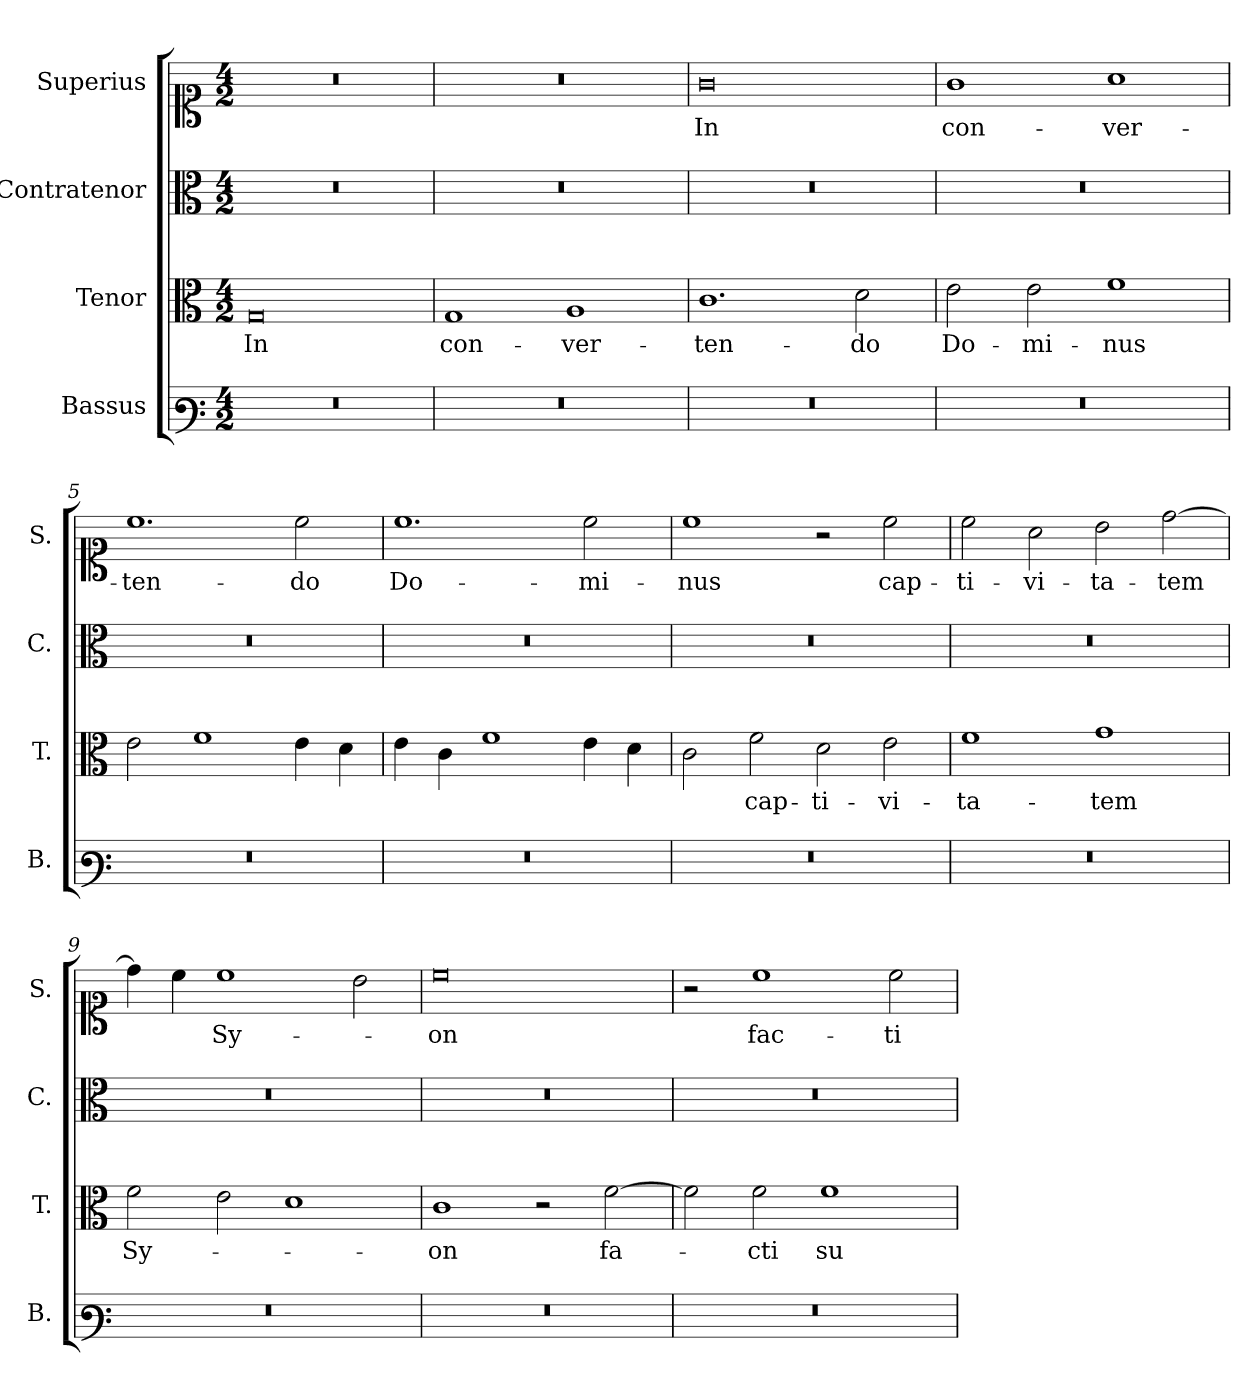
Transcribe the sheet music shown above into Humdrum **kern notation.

**kern	**kern	**text	**kern	**kern	**text
*part4	*part3	*part3	*part2	*part1	*part1
*staff4	*staff3	*staff3	*staff2	*staff1	*staff1
*I"Bassus	*I"Tenor	*	*I"Contratenor	*I"Superius	*
*I'B.	*I'T.	*	*I'C.	*I'S.	*
*clefF3	*clefC3	*	*clefC3	*clefC1	*
*k[]	*k[]	*	*k[]	*k[]	*
*M4/2	*M4/2	*	*M4/2	*M4/2	*
=1	=1	=1	=1	=1	=1
!	!	!LO:LY:b	!	!	!
0r	0G	In	0r	0r	.
=2	=2	=2	=2	=2	=2
!	!	!LO:LY:b	!	!	!
0r	1G	con-	0r	0r	.
!	!	!LO:LY:b	!	!	!
.	1A	-ver-	.	.	.
=3	=3	=3	=3	=3	=3
!	!	!LO:LY:b	!	!	!LO:LY:b
0r	1.c	-ten-	0r	0g	In
!	!	!LO:LY:b	!	!	!
.	2d\	-do	.	.	.
=4	=4	=4	=4	=4	=4
!	!	!LO:LY:b	!	!	!LO:LY:b
0r	2e\	Do-	0r	1g	con-
!	!	!LO:LY:b	!	!	!
.	2e\	-mi-	.	.	.
!	!	!LO:LY:b	!	!	!LO:LY:b
.	1f	-nus	.	1a	-ver-
=5	=5	=5	=5	=5	=5
!	!	!	!	!	!LO:LY:b
0r	2e\	.	0r	1.cc	-ten-
.	1f	.	.	.	.
!	!	!	!	!	!LO:LY:b
.	4e\	.	.	2cc\	-do
.	4d\	.	.	.	.
=6	=6	=6	=6	=6	=6
!	!	!	!	!	!LO:LY:b
0r	4e\	.	0r	1.cc	Do-
.	4c\	.	.	.	.
.	1f	.	.	.	.
!	!	!	!	!	!LO:LY:b
.	4e\	.	.	2cc\	-mi-
.	4d\	.	.	.	.
=7	=7	=7	=7	=7	=7
!	!	!	!	!	!LO:LY:b
0r	2c\	.	0r	1cc	-nus
!	!	!LO:LY:b	!	!	!
.	2f\	cap-	.	.	.
!	!	!LO:LY:b	!	!	!
.	2d\	-ti-	.	2r	.
!	!	!LO:LY:b	!	!	!LO:LY:b
.	2e\	-vi-	.	2cc\	cap-
=8	=8	=8	=8	=8	=8
!	!	!LO:LY:b	!	!	!LO:LY:b
0r	1f	-ta-	0r	2cc\	-ti-
!	!	!	!	!	!LO:LY:b
.	.	.	.	2a\	-vi-
!	!	!LO:LY:b	!	!	!LO:LY:b
.	1g	-tem	.	2b\	-ta-
!	!	!	!	!	!LO:LY:b
.	.	.	.	[2dd\	-tem
!!LO:LB:g=z
=9	=9	=9	=9	=9	=9
!	!	!LO:LY:b	!	!	!
0r	2f\	Sy-	0r	4dd\]	.
.	.	.	.	4cc\	.
!	!	!	!	!	!LO:LY:b
.	2e\	.	.	1cc	Sy-
.	1d	.	.	.	.
.	.	.	.	2b\	.
=10	=10	=10	=10	=10	=10
!	!	!LO:LY:b	!	!	!LO:LY:b
0r	1c	-on	0r	0cc	-on
.	2r	.	.	.	.
!	!	!LO:LY:b	!	!	!
.	[2f\	fa-	.	.	.
=11	=11	=11	=11	=11	=11
0r	2f\]	.	0r	2r	.
!	!	!LO:LY:b	!	!	!LO:LY:b
.	2f\	-cti	.	1cc	fac-
!	!	!LO:LY:b	!	!	!
.	1f	su-	.	.	.
!	!	!	!	!	!LO:LY:b
.	.	.	.	2cc\	-ti
=	=	=	=	=	=
*-	*-	*-	*-	*-	*-
